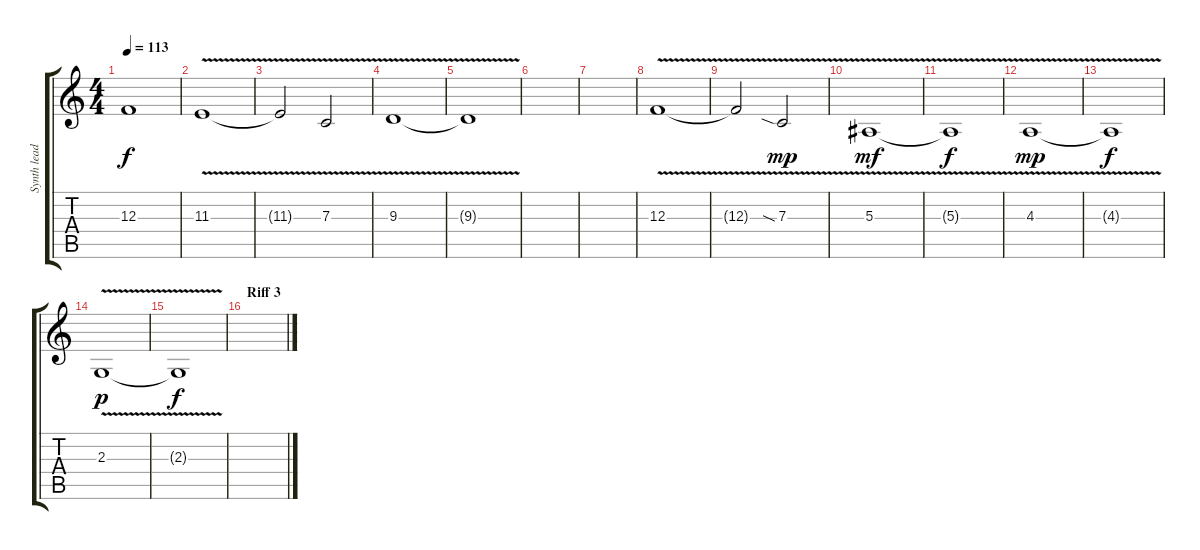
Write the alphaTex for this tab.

\track ("Synth lead" "Synth lead") {instrument ocarina}
\staff {score tabs}
\tuning (D4 A3 F3 C3 G2 D2) {hide}
\ts (4 4)
\tempo 113
\clef g2
\ks c
12.3{t}.1{dy f} |
11.3{v}.1 |
11.3{t}.2 7.3{v}.2 |
9.3{v}.1 |
9.3{t}.1 |
|
|
12.3{v}.1 |
12.3{t}.2 7.3{v sia}.2{dy mp} |
5.3{v}.1{dy mf} |
5.3{t}.1{dy f} |
4.3{v}.1{dy mp} |
4.3{t}.1{dy f} |
2.3{v}.1{dy p} |
2.3{t}.1{dy f} |
\section ("" "Riff 3")
